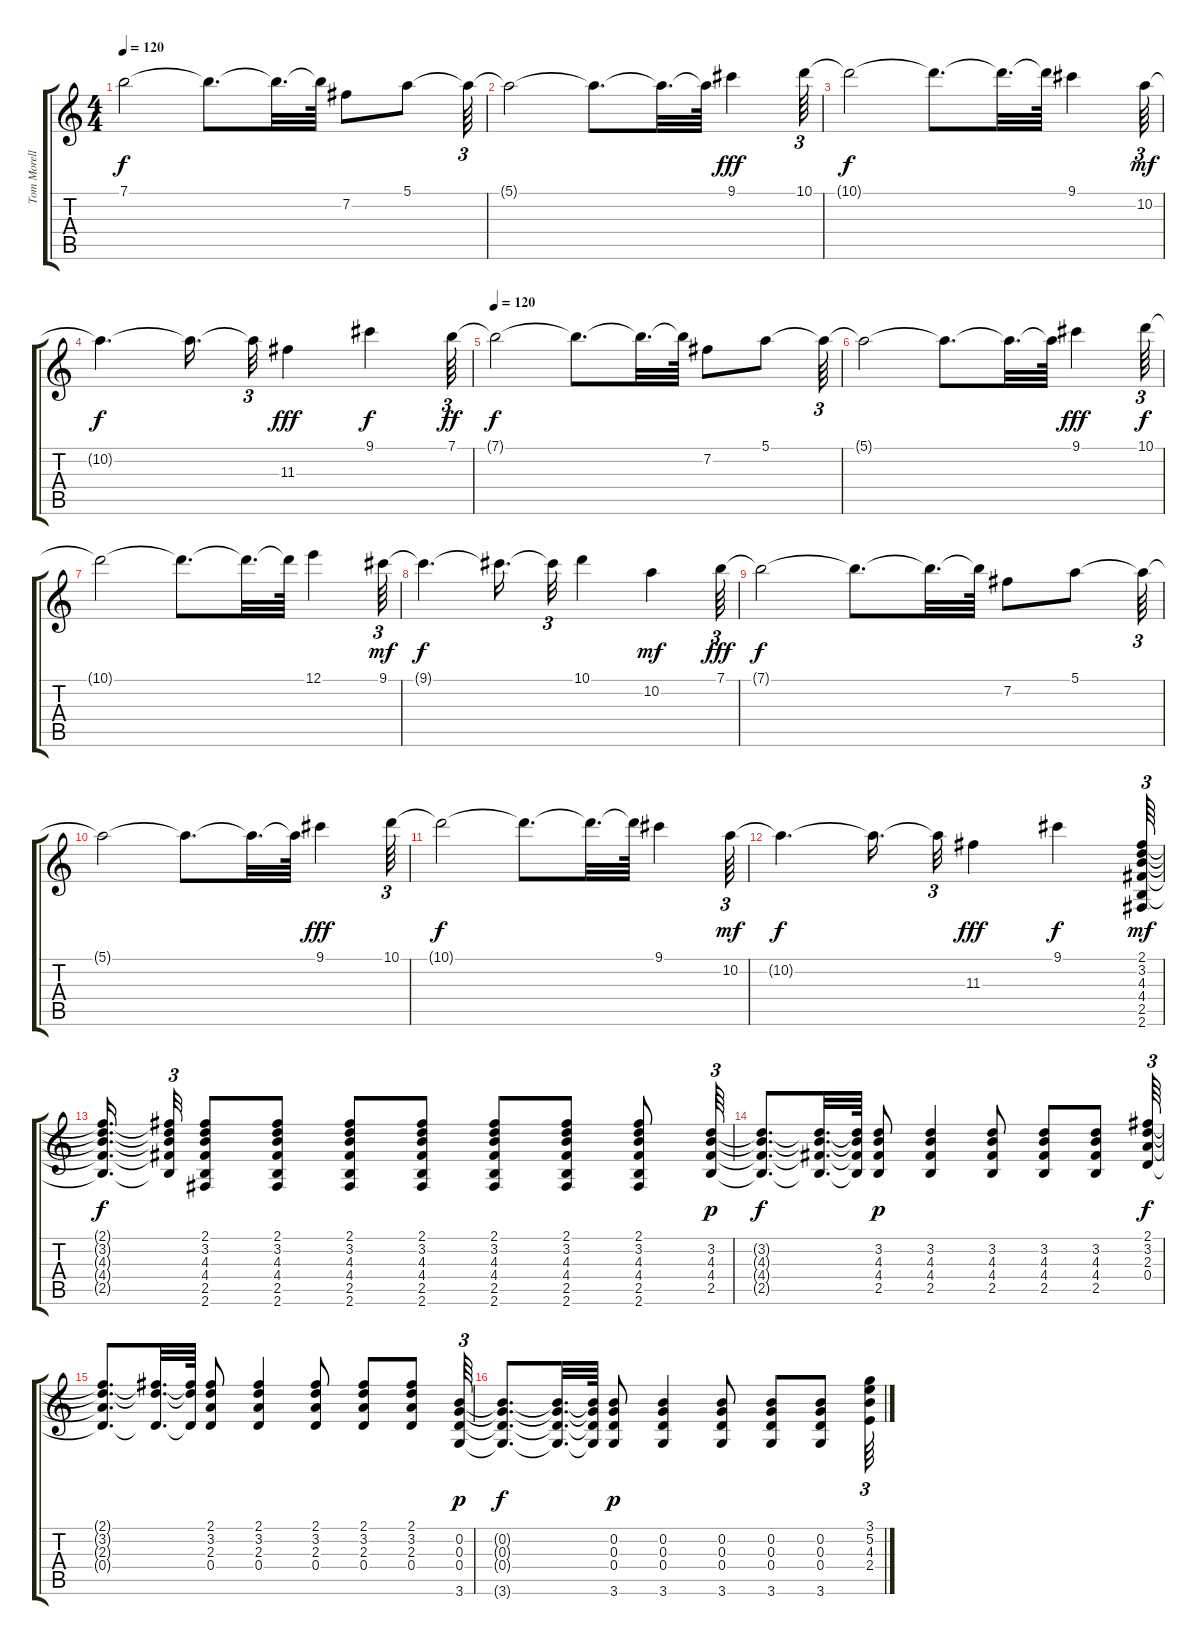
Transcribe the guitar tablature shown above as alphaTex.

\track ("Tom Morello" "Tom Morell") {instrument electricguitarjazz}
\staff {score tabs}
\tuning (E4 B3 G3 D3 A2 E2) {hide}
\ts (4 4)
\tempo 120
\clef g2
\ks c
7.1{t}.2{dy f} 7.1{t}.8{d} 7.1{t}.32{d} 7.1{t}.64 7.2.8 5.1.8 5.1{t}.64{tu (3 2)} |
5.1{t}.2 5.1{t}.8{d} 5.1{t}.32{d} 5.1{t}.64 9.1.4{dy fff} 10.1.64{tu (3 2)} |
10.1{t}.2{dy f} 10.1{t}.8{d} 10.1{t}.32{d} 10.1{t}.64 9.1.4 10.2.64{tu (3 2) dy mf} |
10.2{t}.4{d dy f} 10.2{t}.16{d} 10.2{t}.32{tu (3 2)} 11.3.4{dy fff} 9.1.4{dy f} 7.1.64{tu (3 2) dy ff} |
\tempo 120
7.1{t}.2{dy f} 7.1{t}.8{d} 7.1{t}.32{d} 7.1{t}.64 7.2.8 5.1.8 5.1{t}.64{tu (3 2)} |
5.1{t}.2 5.1{t}.8{d} 5.1{t}.32{d} 5.1{t}.64 9.1.4{dy fff} 10.1.64{tu (3 2) dy f} |
10.1{t}.2 10.1{t}.8{d} 10.1{t}.32{d} 10.1{t}.64 12.1.4 9.1.64{tu (3 2) dy mf} |
9.1{t}.4{d dy f} 9.1{t}.16{d} 9.1{t}.32{tu (3 2)} 10.1.4 10.2.4{dy mf} 7.1.64{tu (3 2) dy fff} |
7.1{t}.2{dy f} 7.1{t}.8{d} 7.1{t}.32{d} 7.1{t}.64 7.2.8 5.1.8 5.1{t}.64{tu (3 2)} |
5.1{t}.2 5.1{t}.8{d} 5.1{t}.32{d} 5.1{t}.64 9.1.4{dy fff} 10.1.64{tu (3 2)} |
10.1{t}.2{dy f} 10.1{t}.8{d} 10.1{t}.32{d} 10.1{t}.64 9.1.4 10.2.64{tu (3 2) dy mf} |
10.2{t}.4{d dy f} 10.2{t}.16{d} 10.2{t}.32{tu (3 2)} 11.3.4{dy fff} 9.1.4{dy f} (2.1 3.2 4.3 4.4 2.5 2.6).64{tu (3 2) dy mf} |
(2.1{t} 3.2{t} 4.3{t} 4.4{t} 2.5{t}).16{d dy f beam splitsecondary} (2.1{t} 3.2{t} 4.3{t} 4.4{t} 2.5{t}).32{tu (3 2)} (2.1 3.2 4.3 4.4 2.5 2.6).8 (2.1 3.2 4.3 4.4 2.5 2.6).8 (2.1 3.2 4.3 4.4 2.5 2.6).8 (2.1 3.2 4.3 4.4 2.5 2.6).8 (2.1 3.2 4.3 4.4 2.5 2.6).8 (2.1 3.2 4.3 4.4 2.5 2.6).8 (2.1 3.2 4.3 4.4 2.5 2.6).8 (3.2 4.3 4.4 2.5).64{tu (3 2) dy p instrument distortionguitar} |
(3.2{t} 4.3{t} 4.4{t} 2.5{t}).8{d dy f} (3.2{t} 4.3{t} 4.4{t} 2.5{t}).32{d} (3.2{t} 4.3{t} 4.4{t} 2.5{t}).64 (3.2 4.3 4.4 2.5).8{dy p} (3.2 4.3 4.4 2.5).4 (3.2 4.3 4.4 2.5).8 (3.2 4.3 4.4 2.5).8 (3.2 4.3 4.4 2.5).8 (2.1 3.2 2.3 0.4).64{tu (3 2) dy f} |
(2.1{t} 3.2{t} 2.3{t} 0.4{t}).8{d} (2.1{t} 3.2{t} 0.4{t}).32{d} (2.1{t} 3.2{t} 0.4{t}).64 (2.1 3.2 2.3 0.4).8 (2.1 3.2 2.3 0.4).4 (2.1 3.2 2.3 0.4).8 (2.1 3.2 2.3 0.4).8 (2.1 3.2 2.3 0.4).8 (0.2 0.3 0.4 3.6).64{tu (3 2) dy p} |
(0.2{t} 0.3{t} 0.4{t} 3.6{t}).8{d dy f} (0.2{t} 0.3{t} 0.4{t} 3.6{t}).32{d} (0.2{t} 0.3{t} 0.4{t} 3.6{t}).64 (0.2 0.3 0.4 3.6).8{dy p} (0.2 0.3 0.4 3.6).4 (0.2 0.3 0.4 3.6).8 (0.2 0.3 0.4 3.6).8 (0.2 0.3 0.4 3.6).8 (3.1 5.2 4.3 2.4).64{tu (3 2)}
